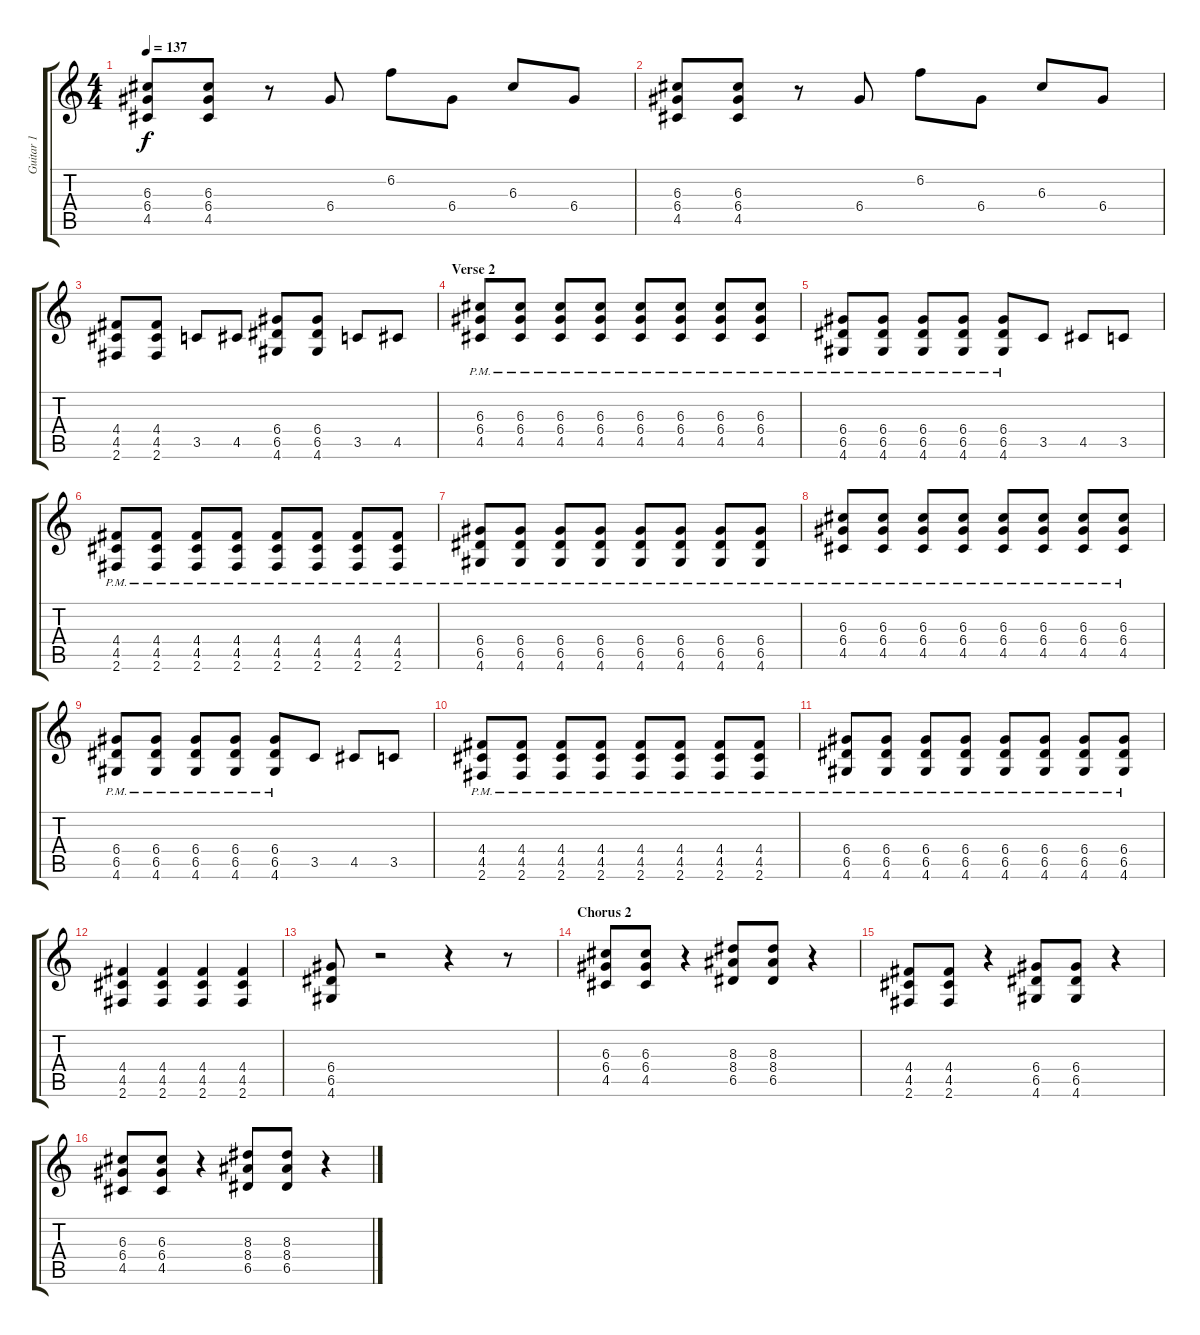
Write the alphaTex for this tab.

\track ("Guitar 1" "Guitar 1") {instrument distortionguitar}
\staff {score tabs}
\tuning (E4 B3 G3 D3 A2 E2) {hide}
\ts (4 4)
\tempo 137
\clef g2
\ks c
(6.3 6.4 4.5).8{dy f} (6.3 6.4 4.5).8 r.8 6.4.8 6.2.8 6.4.8 6.3.8 6.4.8 |
(6.3 6.4 4.5).8 (6.3 6.4 4.5).8 r.8 6.4.8 6.2.8 6.4.8 6.3.8 6.4.8 |
(4.4 4.5 2.6).8 (4.4 4.5 2.6).8 3.5.8 4.5.8 (6.4 6.5 4.6).8 (6.4 6.5 4.6).8 3.5.8 4.5.8 |
\section ("" "Verse 2")
(6.3{pm} 6.4{pm} 4.5{pm}).8 (6.3{pm} 6.4{pm} 4.5{pm}).8 (6.3{pm} 6.4{pm} 4.5{pm}).8 (6.3{pm} 6.4{pm} 4.5{pm}).8 (6.3{pm} 6.4{pm} 4.5{pm}).8 (6.3{pm} 6.4{pm} 4.5{pm}).8 (6.3{pm} 6.4{pm} 4.5{pm}).8 (6.3{pm} 6.4{pm} 4.5{pm}).8 |
(6.4{pm} 6.5{pm} 4.6{pm}).8 (6.4{pm} 6.5{pm} 4.6{pm}).8 (6.4{pm} 6.5{pm} 4.6{pm}).8 (6.4{pm} 6.5{pm} 4.6{pm}).8 (6.4{pm} 6.5{pm} 4.6{pm}).8 3.5.8 4.5.8 3.5.8 |
(4.4{pm} 4.5{pm} 2.6{pm}).8 (4.4{pm} 4.5{pm} 2.6{pm}).8 (4.4{pm} 4.5{pm} 2.6{pm}).8 (4.4{pm} 4.5{pm} 2.6{pm}).8 (4.4{pm} 4.5{pm} 2.6{pm}).8 (4.4{pm} 4.5{pm} 2.6{pm}).8 (4.4{pm} 4.5{pm} 2.6{pm}).8 (4.4{pm} 4.5{pm} 2.6{pm}).8 |
(6.4{pm} 6.5{pm} 4.6{pm}).8 (6.4{pm} 6.5{pm} 4.6{pm}).8 (6.4{pm} 6.5{pm} 4.6{pm}).8 (6.4{pm} 6.5{pm} 4.6{pm}).8 (6.4{pm} 6.5{pm} 4.6{pm}).8 (6.4{pm} 6.5{pm} 4.6{pm}).8 (6.4{pm} 6.5{pm} 4.6{pm}).8 (6.4{pm} 6.5{pm} 4.6{pm}).8 |
(6.3{pm} 6.4{pm} 4.5{pm}).8 (6.3{pm} 6.4{pm} 4.5{pm}).8 (6.3{pm} 6.4{pm} 4.5{pm}).8 (6.3{pm} 6.4{pm} 4.5{pm}).8 (6.3{pm} 6.4{pm} 4.5{pm}).8 (6.3{pm} 6.4{pm} 4.5{pm}).8 (6.3{pm} 6.4{pm} 4.5{pm}).8 (6.3{pm} 6.4{pm} 4.5{pm}).8 |
(6.4{pm} 6.5{pm} 4.6{pm}).8 (6.4{pm} 6.5{pm} 4.6{pm}).8 (6.4{pm} 6.5{pm} 4.6{pm}).8 (6.4{pm} 6.5{pm} 4.6{pm}).8 (6.4{pm} 6.5{pm} 4.6{pm}).8 3.5.8 4.5.8 3.5.8 |
(4.4{pm} 4.5{pm} 2.6{pm}).8 (4.4{pm} 4.5{pm} 2.6{pm}).8 (4.4{pm} 4.5{pm} 2.6{pm}).8 (4.4{pm} 4.5{pm} 2.6{pm}).8 (4.4{pm} 4.5{pm} 2.6{pm}).8 (4.4{pm} 4.5{pm} 2.6{pm}).8 (4.4{pm} 4.5{pm} 2.6{pm}).8 (4.4{pm} 4.5{pm} 2.6{pm}).8 |
(6.4{pm} 6.5{pm} 4.6{pm}).8 (6.4{pm} 6.5{pm} 4.6{pm}).8 (6.4{pm} 6.5{pm} 4.6{pm}).8 (6.4{pm} 6.5{pm} 4.6{pm}).8 (6.4{pm} 6.5{pm} 4.6{pm}).8 (6.4{pm} 6.5{pm} 4.6{pm}).8 (6.4{pm} 6.5{pm} 4.6{pm}).8 (6.4{pm} 6.5{pm} 4.6{pm}).8 |
(4.4 4.5 2.6).4 (4.4 4.5 2.6).4 (4.4 4.5 2.6).4 (4.4 4.5 2.6).4 |
(6.4 6.5 4.6).8 r.2 r.4 r.8 |
\section ("" "Chorus 2")
(6.3 6.4 4.5).8 (6.3 6.4 4.5).8 r.4 (8.3 8.4 6.5).8 (8.3 8.4 6.5).8 r.4 |
(4.4 4.5 2.6).8 (4.4 4.5 2.6).8 r.4 (6.4 6.5 4.6).8 (6.4 6.5 4.6).8 r.4 |
(6.3 6.4 4.5).8 (6.3 6.4 4.5).8 r.4 (8.3 8.4 6.5).8 (8.3 8.4 6.5).8 r.4
